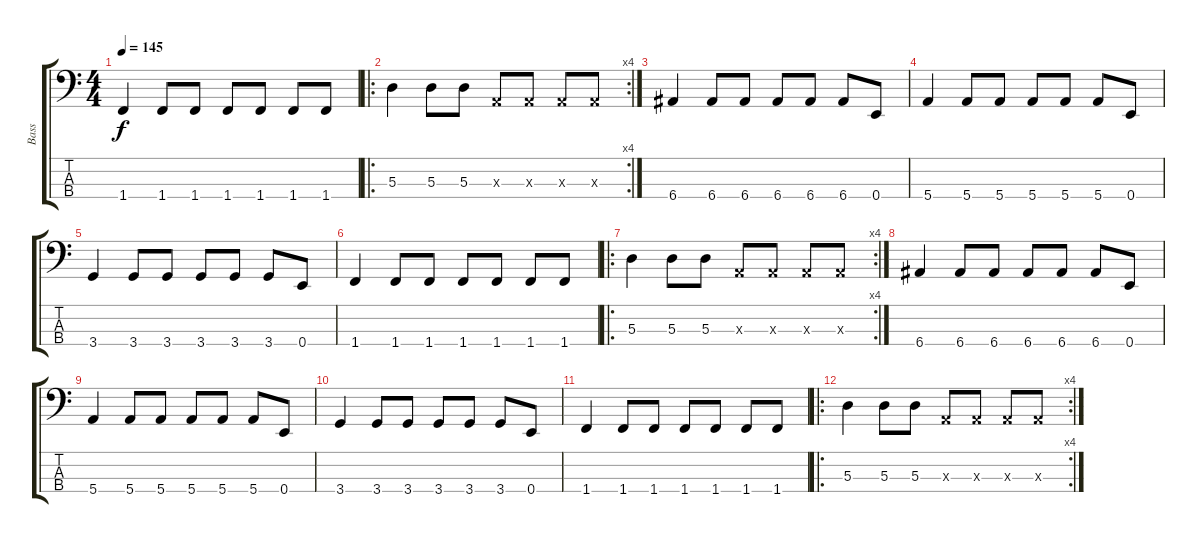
\track ("Bass" "Bass") {instrument electricbasspick}
\staff {score tabs}
\tuning (G2 D2 A1 E1) {hide}
\ts (4 4)
\tempo 145
\clef f4
\ks c
1.4.4{dy f} 1.4.8 1.4.8 1.4.8 1.4.8 1.4.8 1.4.8 |
\ro
\rc 4
5.3.4 5.3.8 5.3.8 0.3{x}.8 0.3{x}.8 0.3{x}.8 0.3{x}.8 |
6.4.4 6.4.8 6.4.8 6.4.8 6.4.8 6.4.8 0.4.8 |
5.4.4 5.4.8 5.4.8 5.4.8 5.4.8 5.4.8 0.4.8 |
3.4.4 3.4.8 3.4.8 3.4.8 3.4.8 3.4.8 0.4.8 |
1.4.4 1.4.8 1.4.8 1.4.8 1.4.8 1.4.8 1.4.8 |
\ro
\rc 4
5.3.4 5.3.8 5.3.8 0.3{x}.8 0.3{x}.8 0.3{x}.8 0.3{x}.8 |
6.4.4 6.4.8 6.4.8 6.4.8 6.4.8 6.4.8 0.4.8 |
5.4.4 5.4.8 5.4.8 5.4.8 5.4.8 5.4.8 0.4.8 |
3.4.4 3.4.8 3.4.8 3.4.8 3.4.8 3.4.8 0.4.8 |
1.4.4 1.4.8 1.4.8 1.4.8 1.4.8 1.4.8 1.4.8 |
\ro
\rc 4
5.3.4 5.3.8 5.3.8 0.3{x}.8 0.3{x}.8 0.3{x}.8 0.3{x}.8
